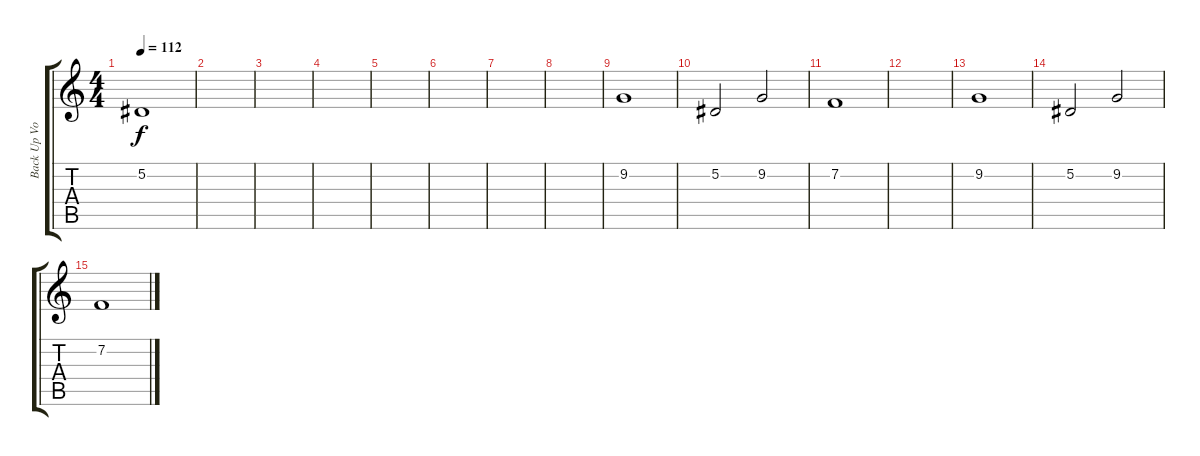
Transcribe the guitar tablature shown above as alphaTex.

\track ("Back Up Vocals " "Back Up Vo") {instrument tenorsax}
\staff {score tabs}
\tuning (Eb4 Bb3 Gb3 Db3 Ab2 Eb2) {hide}
\ts (4 4)
\tempo 112
\clef g2
\ks c
5.2.1{dy f} |
|
|
|
|
|
|
|
9.2.1 |
5.2.2 9.2.2 |
7.2.1 |
|
9.2.1 |
5.2.2 9.2.2 |
7.2.1
